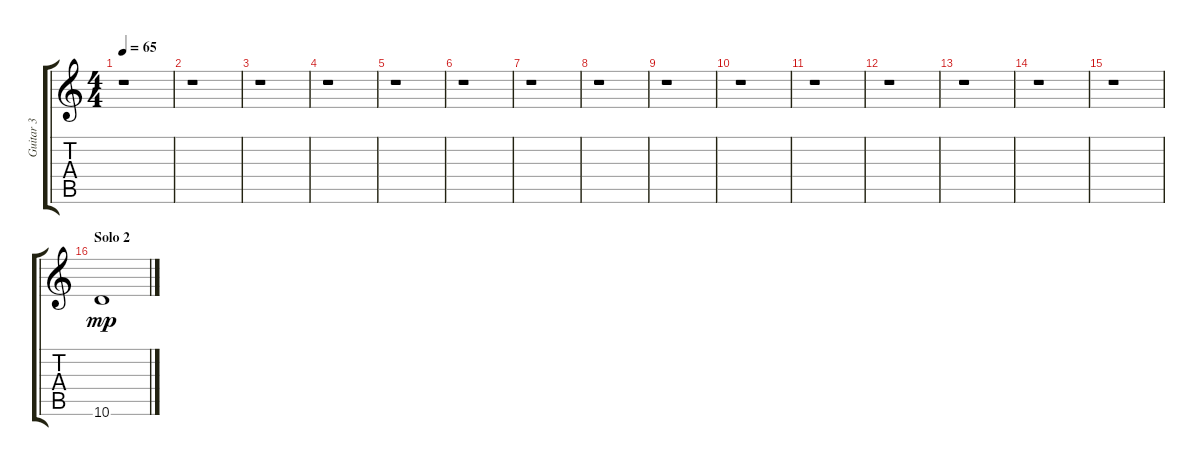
\track ("Guitar 3" "Guitar 3") {instrument distortionguitar}
\staff {score tabs}
\tuning (E4 B3 G3 D3 A2 E2) {hide}
\ts (4 4)
\tempo 65
\clef g2
\ks c
r.1{dy mp} |
r.1 |
r.1 |
r.1 |
r.1 |
r.1 |
r.1 |
r.1 |
r.1 |
r.1 |
r.1 |
r.1 |
r.1 |
r.1 |
r.1 |
\section ("" "Solo 2")
10.6.1
